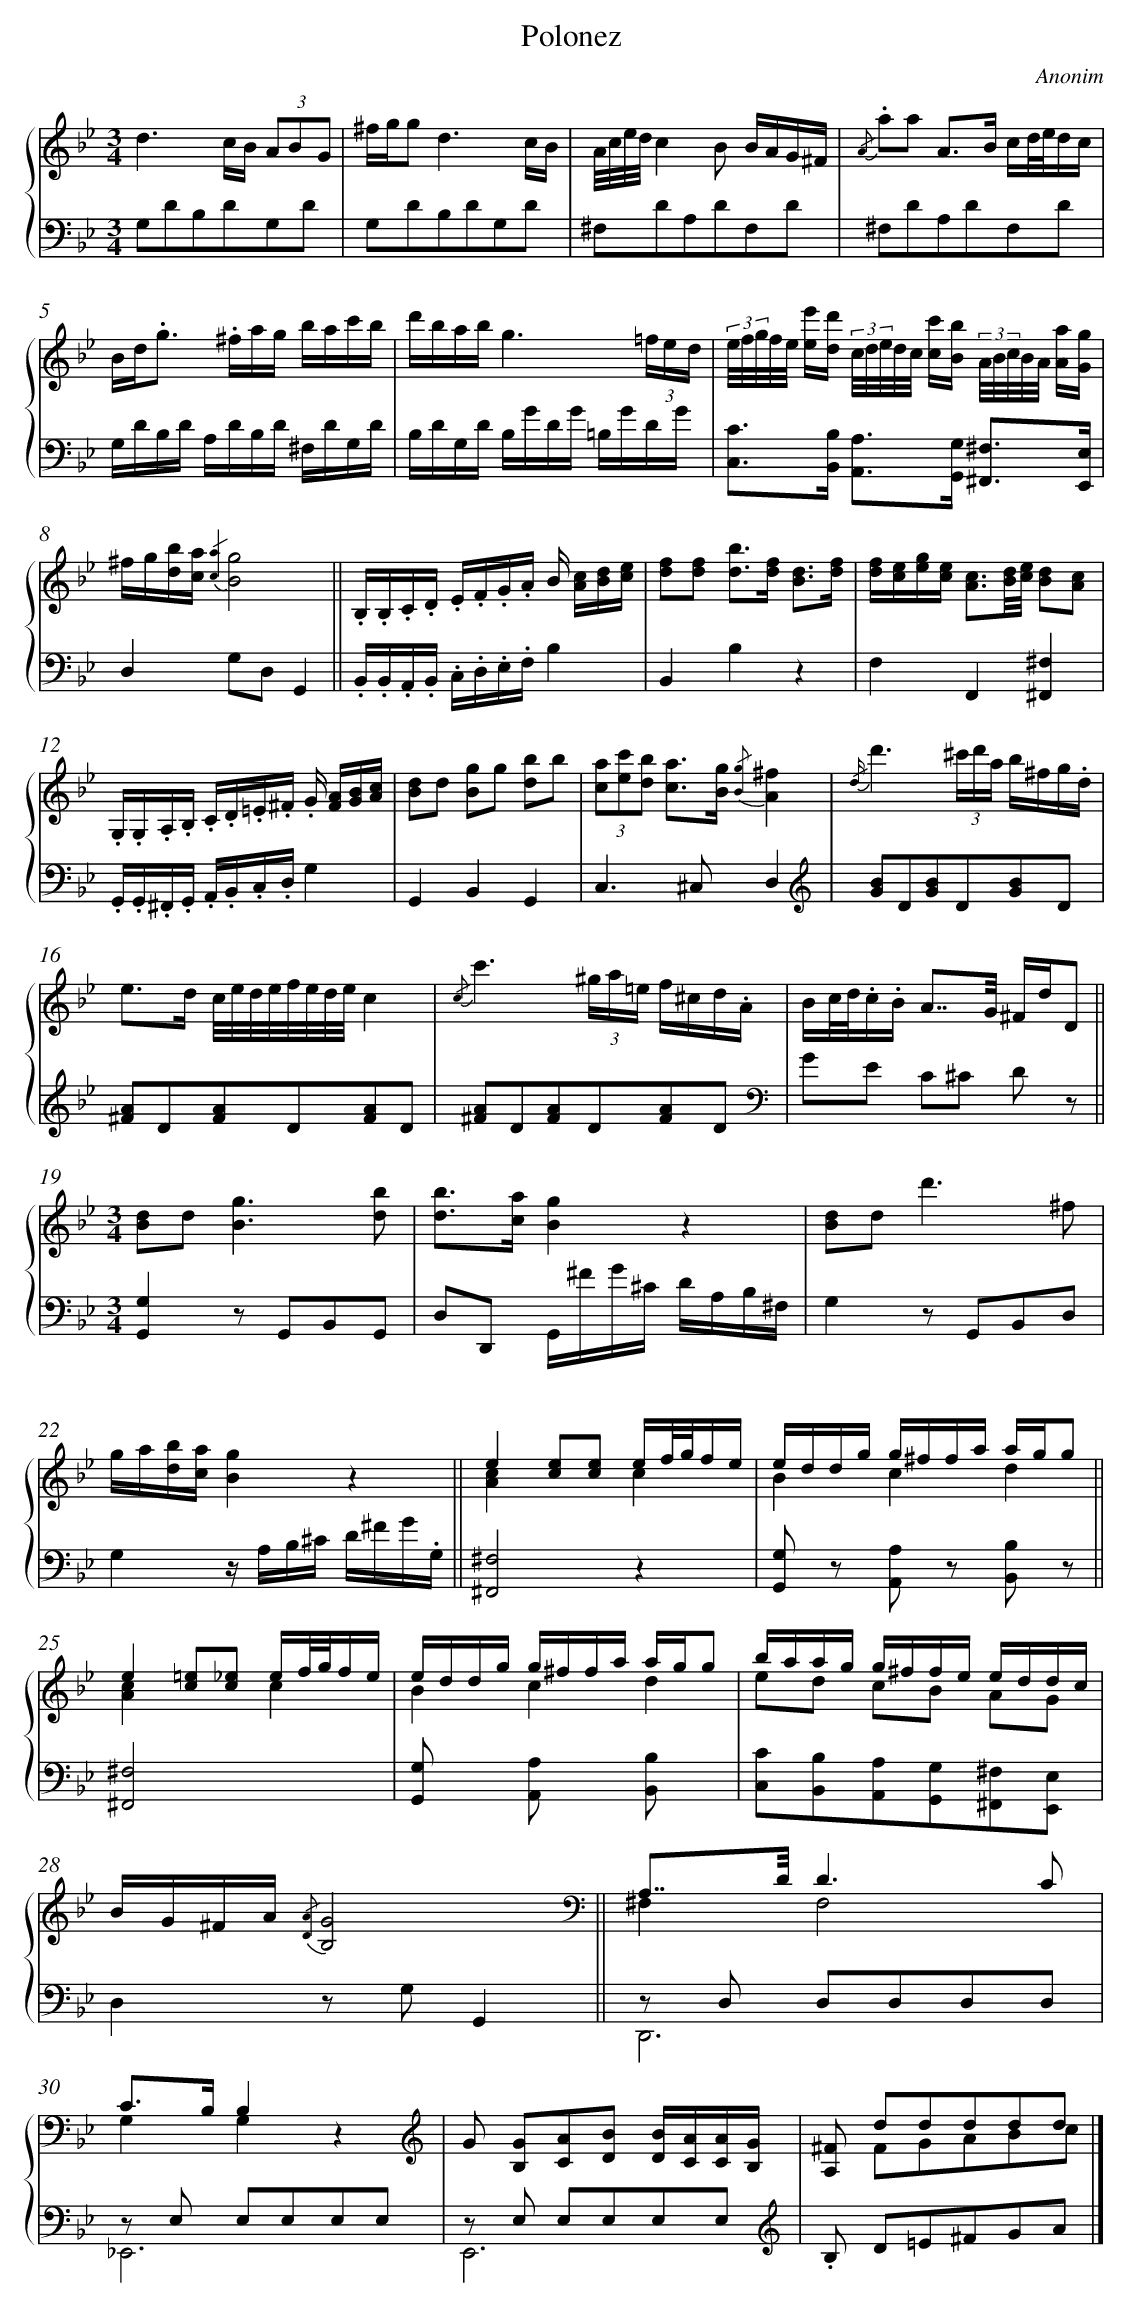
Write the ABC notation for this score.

X:1
T: Polonez
C: Anonim
L: 1/16
M: 3/4
%%staves {1 2}
V: 1 clef=treble
V: 2 clef=bass
K: Bb
[V:1] d6cB (3A2B2G2 |
[V:2] G,2D2B,2D2G,2D2 |
[V:1] ^fgg4<d4cB |
[V:2] G,2D2B,2D2G,2D2 |
[V:1] A/c/e/d/c4B2 BAG^F |
[V:2] ^F,2D2A,2D2F,2D2 |
[V:1] {/A} .a2a2 A2>B2 cd/e/dc |
[V:2] ^F,2D2A,2D2F,2D2 |
[V:1] Bd2<.g2 .^fag bac'b |
[V:2] G,DB,D A,DB,D ^F,DG,D |
[V:1] d'babg6(3=fed |
[V:2] B,DG,D B,GDG =B,GDG |
[V:1] (3e/f/g/f/e/ [e'e][d'd] (3c/d/e/d/c/ [c'c][bB] (3A/B/c/B/A/ [aA][gG] |
[V:2] [C2C,2]>[B,2B,,2] [A,2A,,2]>[G,2G,,2] [^F,3^F,,3][E,E,,] |
[V:1] ^fg[bd][ac] {/[a2c2]}[g8B8] ||
[V:2] D,4G,2D,2G,,4 ||
[V:1] .B,.B,.C.D .E.F.G.A B [cA][dB][ec] |
[V:2] .B,,.B,,.A,,.B,, .C,.D,.E,.F,B,4 |
[V:1] [f2d2][f2d2] [b2d2]>[f2d2] [d3B3][fd] |
[V:2] B,,4B,4z4 |
[V:1] [fd][ec][ge][e2c2]< [c2A2][d/B/][e/c/] [d2B2][c2A2] |
[V:2] F,4F,,4[^F,4^F,,4] |
[V:1] .G,.G,.A,.B, .C.D.=E.^F .G [AF][BG][cA] |
[V:2] .G,,.G,,.^F,,.G,, .A,,.B,,.C,.D,G,4 |
[V:1] [d2B2]d2 [g2B2]g2 [b2d2]b2 |
[V:2] G,,4B,,4G,,4 |
[V:1] (3[a2c2][c'2e2][b2d2] [a2c2]>[g2B2] {/[gB]}[^f4A4] |
[V:2] C,4>^C,4D,4[K:clef=treble] |
[V:1] {/d/}d'6(3^c'd'a b^fg.d |
[V:2] [B2G2]D2[B2G2]D2[B2G2]D2 |
[V:1] e2>d2 c/e/d/e/f/e/d/e/c4 |
[V:2] [A2^F2]D2[A2F2]D2[A2F2]D2 |
[V:1] {/c}c'6(3^ga=e f^cd.A |
[V:2] [A2^F2]D2[A2F2]D2[A2F2]D2[K:clef=bass] |
[V:1] Bc/d/.c.B A2>>G2 ^FdD2 ||
[V:2] G2E2 C2^C2 D2 z2 ||
[V:1]  [K:Bb] [M:3/4][d2B2]d4<[g4B4][b2d2] |
[V:2]  [K:Bb] [M:3/4][G,4G,,4]z2 G,,2B,,2G,,2 |
[V:1] [b2d2]>[a2c2][g4B4]z4 |
[V:2] D,2D,,2 G,,^FG^C DA,B,^F, |
[V:1] [d2B2]d4<d'4^f2 |
[V:2] G,4z2 G,,2B,,2D,2 |
[V:1] ga[bd][ac][g4B4]z4 ||
[V:2] G,4z A,B,^C D^FG.G, ||
[V:1] e4[e2c2][e2c2] ef/g/fe & [c4A4]x4c4 |
[V:2] [^F,8^F,,8]z4 |
[V:1] eddg g^ffa agg2 & B4c4d4 ||
[V:2] [G,2G,,2] z2 [A,2A,,2] z2 [B,2B,,2] z2 ||
[V:1] e4[=e2c2][_e2c2] ef/g/fe & [c4A4]x4c4 |
[V:2] [^F,8^F,,8]x4 |
[V:1] eddg g^ffa agg2 & B4c4d4 |
[V:2] [G,2G,,2] x2 [A,2A,,2] x2 [B,2B,,2] x2 |
[V:1] baag g^ffe eddc & e2d2 c2B2 A2G2 |
[V:2] [C2C,2][B,2B,,2][A,2A,,2][G,2G,,2][^F,2^F,,2][E,2E,,2] |
[V:1] BG^FA {/[AD]}[G8B,8] ||
[V:2] D,4z2 G,2G,,4 ||
[V:1] [K:clef=bass]A,2>>D2D6C2 & ^F,4F,8 |
[V:2] z2 D,2 D,2D,2D,2D,2 & D,,12 |
[V:1] C2>B,2B,4z4[K:clef=treble] & G,4G,4x4 |
[V:2] z2 E,2 E,2E,2E,2E,2 & _E,,12 |
[V:1] G2 [G2B,2][A2C2][B2D2] [BD][AC][AC][GB,] |
[V:2] z2 E,2 E,2E,2E,2E,2[K:clef=treble] & E,,12 |
[V:1] [^F2A,2] d2d2d2d2d2 & x2 F2G2A2B2c2 |]
[V:2] .B,2 D2=E2^F2G2A2 |]
